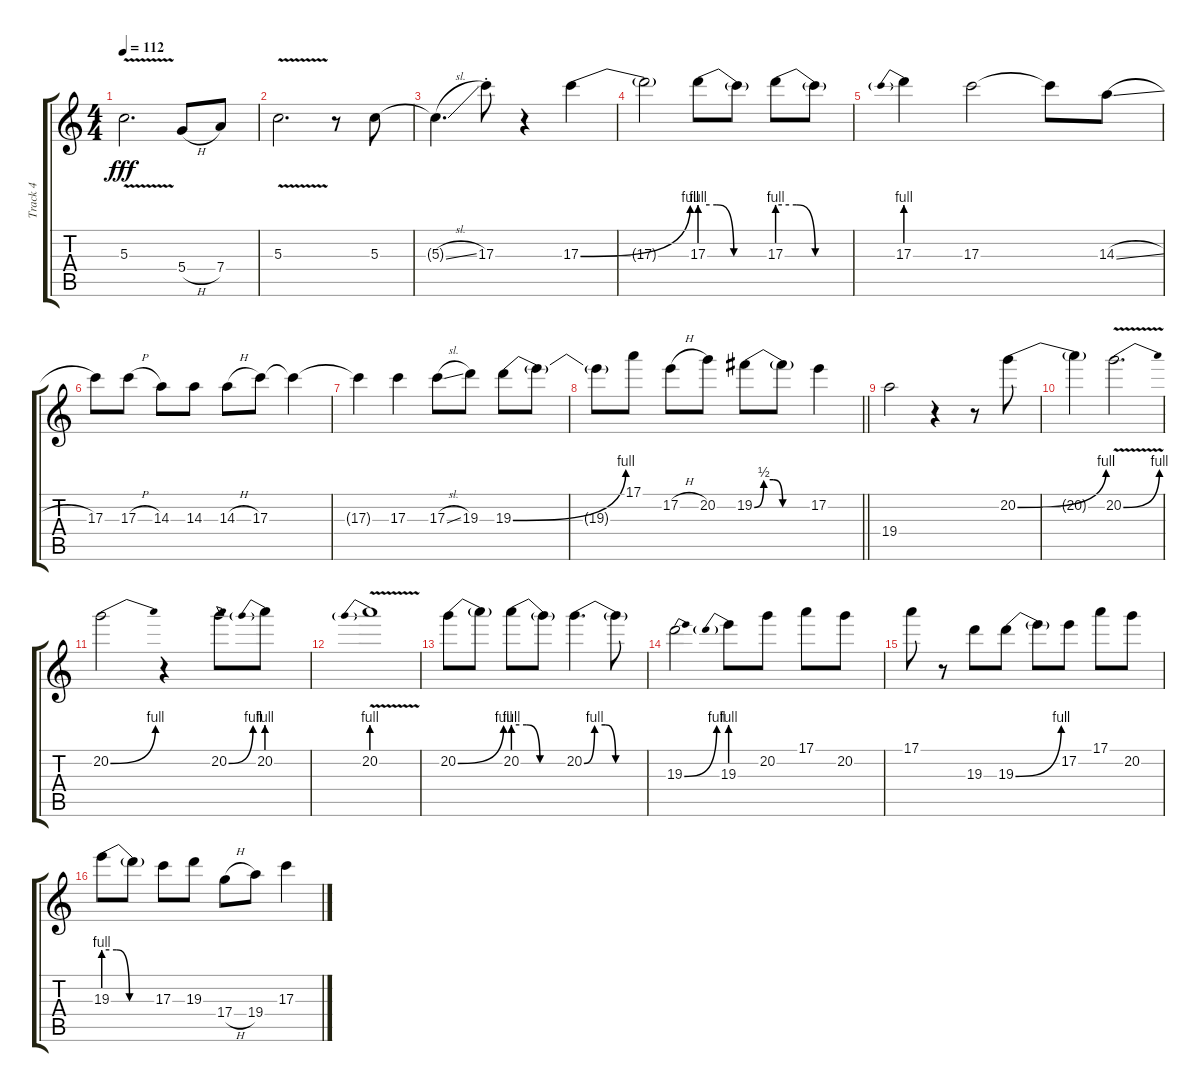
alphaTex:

\track ("Track 4" "Track 4") {instrument electricguitarjazz}
\staff {score tabs}
\tuning (E4 B3 G3 D3 A2 E2) {hide}
\ts (4 4)
\tempo 112
\clef g2
\ks c
5.3{v}.2{d dy fff} 5.4{h}.8 7.4.8 |
5.3{v}.2{d} r.8 5.3.8 |
5.3{sl t}.4{d} 17.3{st}.8 r.4 17.3{be (bend 0 0 60 4)}.4 |
17.3{t}.2 17.3{be (custom 0 4 15 4 30 0 60 0)}.8 17.3{t}.8 17.3{be (custom 0 4 15 4 30 0 60 0)}.8 17.3{t}.8 |
17.3{be (prebend 0 4 60 4)}.4 17.3.2 17.3{t}.8 14.3{sl}.8 |
17.3.8 17.3{h}.8 14.3.8 14.3.8 14.3{h}.8 17.3.8 17.3{t}.4 |
17.3{t}.4 17.3.4 17.3{sl}.8 19.3.8 19.3{be (bend 0 0 60 4)}.8 19.3{t}.8 |
\barLineRight lightlight
19.3{t}.8 17.1.8 17.2{h}.8 20.2.8 19.2{be (custom 0 0 10 2 20 2 30 0 60 0)}.8 19.2{t}.8 17.2.4 |
19.4.2 r.4 r.8 20.2{be (bend 0 0 60 4)}.8 |
20.2{t}.4 20.2{be (bend 0 0 60 4) v}.2{d} |
20.2{be (bend 0 0 60 4)}.2 r.4 20.2{be (bend 0 0 60 4)}.8 20.2{be (prebend 0 4 60 4)}.8 |
20.2{be (prebend 0 4 60 4) v}.1 |
20.2{be (bend 0 0 60 4)}.8 20.2{t}.8 20.2{be (custom 0 4 15 4 30 0 60 0)}.8 20.2{t}.8 20.2{be (custom 0 0 10 4 20 4 30 0 60 0)}.4{d} 20.2{t}.8 |
19.3{be (bend 0 0 60 4)}.2 19.3{be (prebend 0 4 60 4)}.8 20.2.8 17.1.8 20.2.8 |
17.1.8 r.8 19.3.8 19.3{be (bend 0 0 60 4)}.8 19.3{t}.8 17.2.8 17.1.8 20.2.8 |
19.3{be (custom 0 4 15 4 30 0 60 0)}.8 19.3{t}.8 17.3.8 19.3.8 17.4{h}.8 19.4.8 17.3.4
